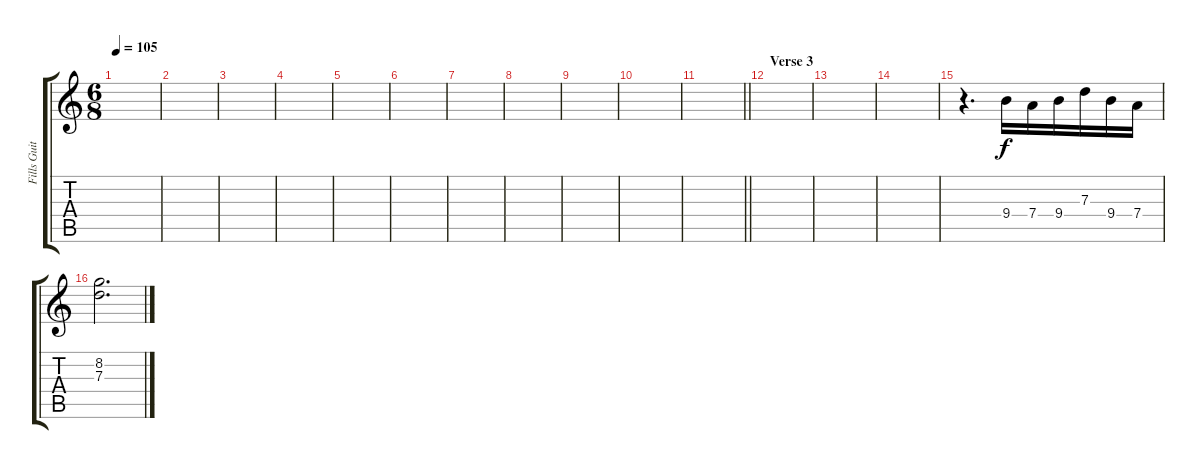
\track ("Fills Guitar" "Fills Guit") {instrument distortionguitar}
\staff {score tabs}
\tuning (E4 B3 G3 D3 A2 E2) {hide}
\ts (6 8)
\tempo 105
\clef g2
\ks c
|
|
|
|
|
|
|
|
|
|
\barLineRight lightlight
|
\section ("" "Verse 3")
|
|
|
r.4{d} 9.4.16 7.4.16 9.4.16 7.3.16 9.4.16 7.4.16 |
(8.2 7.3).2{d}
